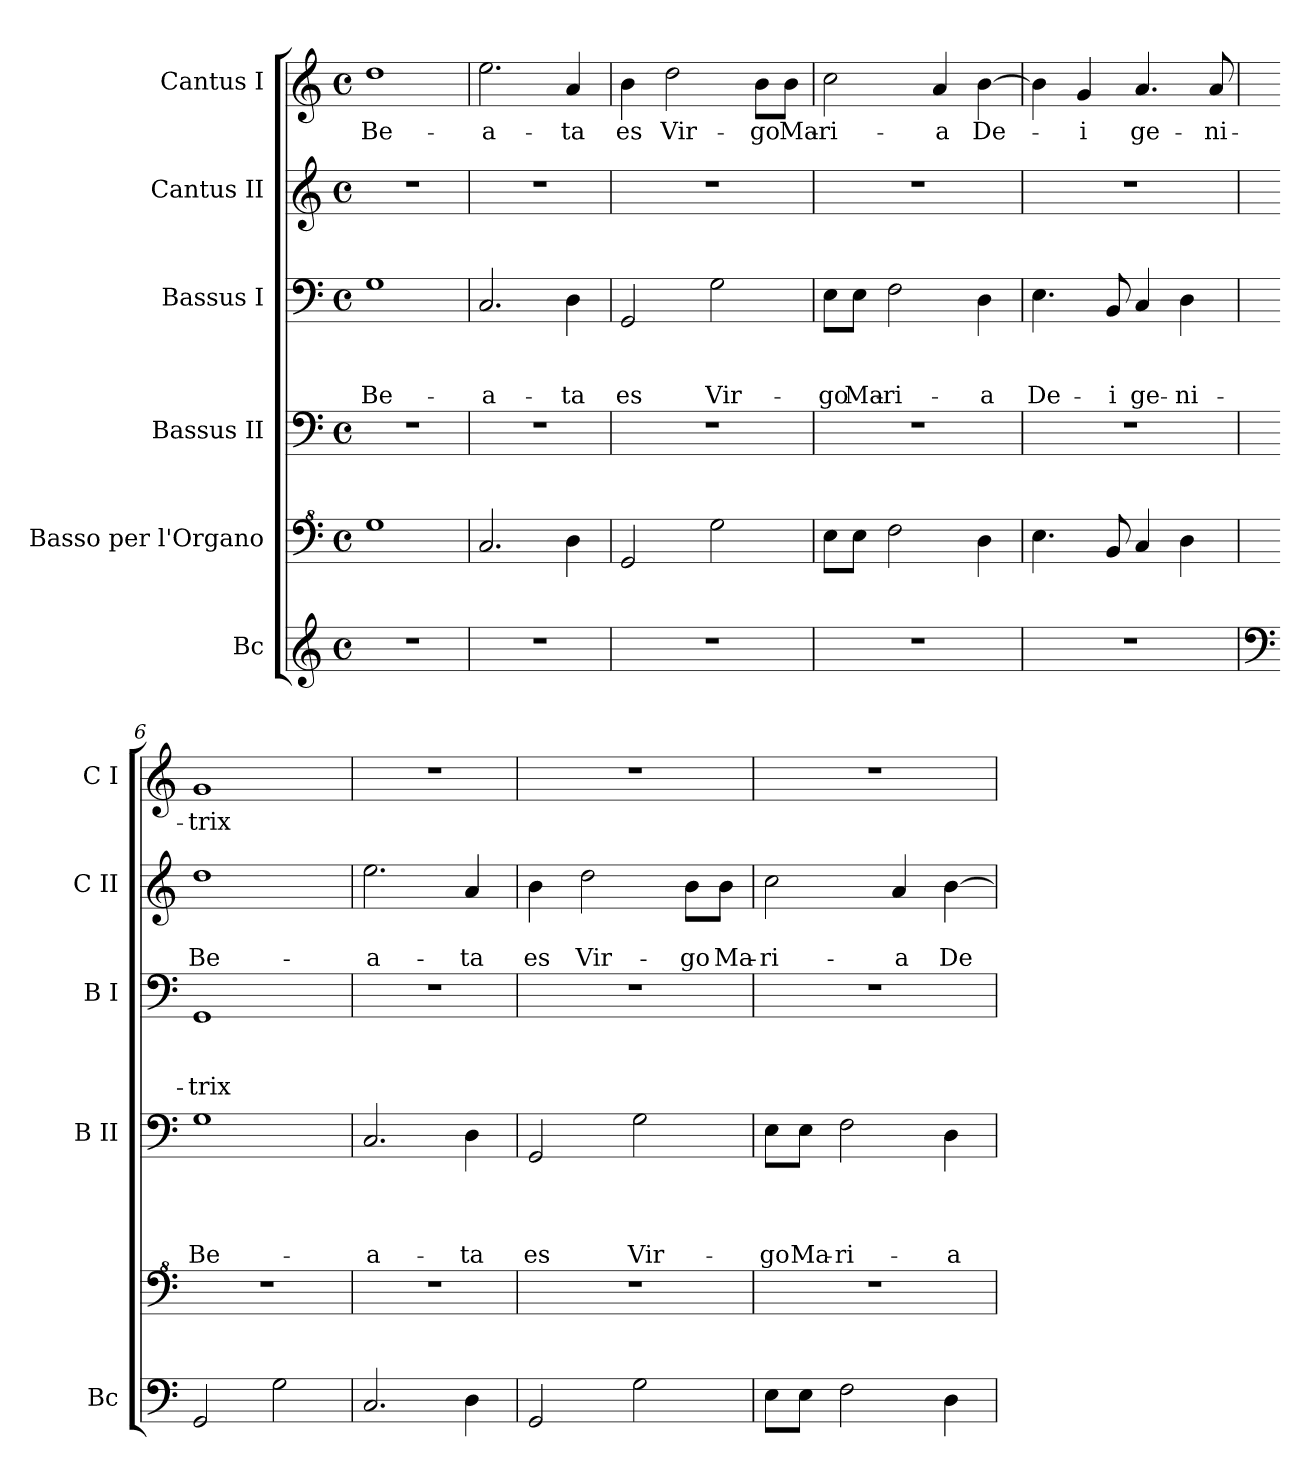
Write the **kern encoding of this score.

**kern	**kern	**kern	**text	**text	**text	**text	**kern	**text	**text	**text	**kern	**text	**text	**kern	**text
*part6	*part5	*part4	*part4	*part4	*part4	*part4	*part3	*part3	*part3	*part3	*part2	*part2	*part2	*part1	*part1
*staff6	*staff5	*staff4	*staff4	*staff4	*staff4	*staff4	*staff3	*staff3	*staff3	*staff3	*staff2	*staff2	*staff2	*staff1	*staff1
*I"Bc	*I"Basso per l'Organo	*I"Bassus II	*	*	*	*	*I"Bassus I	*	*	*	*I"Cantus II	*	*	*I"Cantus I	*
*I'Bc	*	*I'B II	*	*	*	*	*I'B I	*	*	*	*I'C II	*	*	*I'C I	*
*clefG2	*clefF^4	*clefF4	*	*	*	*	*clefF4	*	*	*	*clefG2	*	*	*clefG2	*
*	*ITrd7c12	*	*	*	*	*	*	*	*	*	*	*	*	*	*
*k[]	*k[]	*k[]	*	*	*	*	*k[]	*	*	*	*k[]	*	*	*k[]	*
*C:	*C:	*C:	*	*	*	*	*C:	*	*	*	*C:	*	*	*C:	*
*M4/4	*M4/4	*M4/4	*	*	*	*	*M4/4	*	*	*	*M4/4	*	*	*M4/4	*
*met(c)	*met(c)	*met(c)	*	*	*	*	*met(c)	*	*	*	*met(c)	*	*	*met(c)	*
=1	=1	=1	=1	=1	=1	=1	=1	=1	=1	=1	=1	=1	=1	=1	=1
!	!	!	!	!	!	!	!	!	!	!LO:LY:b	!	!	!	!	!LO:LY:b
1r	1G	1r	.	.	.	.	1G	.	.	Be-	1r	.	.	1dd	Be-
=2	=2	=2	=2	=2	=2	=2	=2	=2	=2	=2	=2	=2	=2	=2	=2
!	!	!	!	!	!	!	!	!	!	!LO:LY:b	!	!	!	!	!LO:LY:b
1r	2.C/	1r	.	.	.	.	2.C/	.	.	-a-	1r	.	.	2.ee\	-a-
!	!	!	!	!	!	!	!	!	!	!LO:LY:b	!	!	!	!	!LO:LY:b
.	4D\	.	.	.	.	.	4D\	.	.	-ta	.	.	.	4a/	-ta
=3	=3	=3	=3	=3	=3	=3	=3	=3	=3	=3	=3	=3	=3	=3	=3
!	!	!	!	!	!	!	!	!	!	!LO:LY:b	!	!	!	!	!LO:LY:b
1r	2GG/	1r	.	.	.	.	2GG/	.	.	es	1r	.	.	4b\	es
!	!	!	!	!	!	!	!	!	!	!	!	!	!	!	!LO:LY:b
.	.	.	.	.	.	.	.	.	.	.	.	.	.	2dd\	Vir-
!	!	!	!	!	!	!	!	!	!	!LO:LY:b	!	!	!	!	!
.	2G\	.	.	.	.	.	2G\	.	.	Vir-	.	.	.	.	.
!	!	!	!	!	!	!	!	!	!	!	!	!	!	!	!LO:LY:b
.	.	.	.	.	.	.	.	.	.	.	.	.	.	8b\L	-go
!	!	!	!	!	!	!	!	!	!	!	!	!	!	!	!LO:LY:b
.	.	.	.	.	.	.	.	.	.	.	.	.	.	8b\J	Ma-
=4	=4	=4	=4	=4	=4	=4	=4	=4	=4	=4	=4	=4	=4	=4	=4
!	!	!	!	!	!	!	!	!	!	!LO:LY:b	!	!	!	!	!LO:LY:b
1r	8E\L	1r	.	.	.	.	8E\L	.	.	-go	1r	.	.	2cc\	-ri-
!	!	!	!	!	!	!	!	!	!	!LO:LY:b	!	!	!	!	!
.	8E\J	.	.	.	.	.	8E\J	.	.	Ma-	.	.	.	.	.
!	!	!	!	!	!	!	!	!	!	!LO:LY:b	!	!	!	!	!
.	2F>\	.	.	.	.	.	2F\	.	.	-ri-	.	.	.	.	.
!	!	!	!	!	!	!	!	!	!	!	!	!	!	!	!LO:LY:b
.	.	.	.	.	.	.	.	.	.	.	.	.	.	4a/	-a
!	!	!	!	!	!	!	!	!	!	!LO:LY:b	!	!	!	!	!LO:LY:b
.	4D>\	.	.	.	.	.	4D\	.	.	-a	.	.	.	[>4b\	De-
=5	=5	=5	=5	=5	=5	=5	=5	=5	=5	=5	=5	=5	=5	=5	=5
!	!	!	!	!	!	!	!	!	!	!LO:LY:b	!	!	!	!	!
1r	4.E>\	1r	.	.	.	.	4.E\	.	.	De-	1r	.	.	4b\]	.
!	!	!	!	!	!	!	!	!	!	!	!	!	!	!	!LO:LY:b:rj
.	.	.	.	.	.	.	.	.	.	.	.	.	.	4g/	-i
!	!	!	!	!	!	!	!	!	!	!LO:LY:b:rj	!	!	!	!	!
.	8BB/	.	.	.	.	.	8BB/	.	.	-i	.	.	.	.	.
!	!	!	!	!	!	!	!	!	!	!LO:LY:b	!	!	!	!	!LO:LY:b
.	4C</	.	.	.	.	.	4C/	.	.	ge-	.	.	.	4.a/	ge-
!	!	!	!	!	!	!	!	!	!	!LO:LY:b	!	!	!	!	!
.	4D>\	.	.	.	.	.	4D\	.	.	-ni-	.	.	.	.	.
!	!	!	!	!	!	!	!	!	!	!	!	!	!	!	!LO:LY:b
.	.	.	.	.	.	.	.	.	.	.	.	.	.	8a/	-ni-
!!LO:LB:g=z
=6	=6	=6	=6	=6	=6	=6	=6	=6	=6	=6	=6	=6	=6	=6	=6
*clefF4	*	*	*	*	*	*	*	*	*	*	*	*	*	*	*
!	!	!	!	!	!	!LO:LY:b	!	!	!	!LO:LY:b	!	!	!LO:LY:b	!	!LO:LY:b
2GG/	1r	1G	.	.	.	Be-	1GG	.	.	-trix	1dd	.	Be-	1g	-trix
2G\	.	.	.	.	.	.	.	.	.	.	.	.	.	.	.
=7	=7	=7	=7	=7	=7	=7	=7	=7	=7	=7	=7	=7	=7	=7	=7
!	!	!	!	!	!	!LO:LY:b	!	!	!	!	!	!	!LO:LY:b	!	!
2.C/	1r	2.C/	.	.	.	-a-	1r	.	.	.	2.ee\	.	-a-	1r	.
!	!	!	!	!	!	!LO:LY:b	!	!	!	!	!	!	!LO:LY:b	!	!
4D\	.	4D\	.	.	.	-ta	.	.	.	.	4a/	.	-ta	.	.
=8	=8	=8	=8	=8	=8	=8	=8	=8	=8	=8	=8	=8	=8	=8	=8
!	!	!	!	!	!	!LO:LY:b	!	!	!	!	!	!	!LO:LY:b	!	!
2GG/	1r	2GG/	.	.	.	es	1r	.	.	.	4b\	.	es	1r	.
!	!	!	!	!	!	!	!	!	!	!	!	!	!LO:LY:b	!	!
.	.	.	.	.	.	.	.	.	.	.	2dd\	.	Vir-	.	.
!	!	!	!	!	!	!LO:LY:b	!	!	!	!	!	!	!	!	!
2G\	.	2G\	.	.	.	Vir-	.	.	.	.	.	.	.	.	.
!	!	!	!	!	!	!	!	!	!	!	!	!	!LO:LY:b	!	!
.	.	.	.	.	.	.	.	.	.	.	8b\L	.	-go	.	.
!	!	!	!	!	!	!	!	!	!	!	!	!	!LO:LY:b	!	!
.	.	.	.	.	.	.	.	.	.	.	8b\J	.	Ma-	.	.
=9	=9	=9	=9	=9	=9	=9	=9	=9	=9	=9	=9	=9	=9	=9	=9
!	!	!	!	!	!	!LO:LY:b	!	!	!	!	!	!	!LO:LY:b	!	!
8E\L	1r	8E\L	.	.	.	-go	1r	.	.	.	2cc\	.	-ri-	1r	.
!	!	!	!	!	!	!LO:LY:b	!	!	!	!	!	!	!	!	!
8E\J	.	8E\J	.	.	.	Ma-	.	.	.	.	.	.	.	.	.
!	!	!	!	!	!	!LO:LY:b	!	!	!	!	!	!	!	!	!
2F>\	.	2F\	.	.	.	-ri-	.	.	.	.	.	.	.	.	.
!	!	!	!	!	!	!	!	!	!	!	!	!	!LO:LY:b	!	!
.	.	.	.	.	.	.	.	.	.	.	4a/	.	-a	.	.
!	!	!	!	!	!	!LO:LY:b	!	!	!	!	!	!	!LO:LY:b	!	!
4D\	.	4D\	.	.	.	-a	.	.	.	.	[>4b\	.	De-	.	.
=	=	=	=	=	=	=	=	=	=	=	=	=	=	=	=
*-	*-	*-	*-	*-	*-	*-	*-	*-	*-	*-	*-	*-	*-	*-	*-
